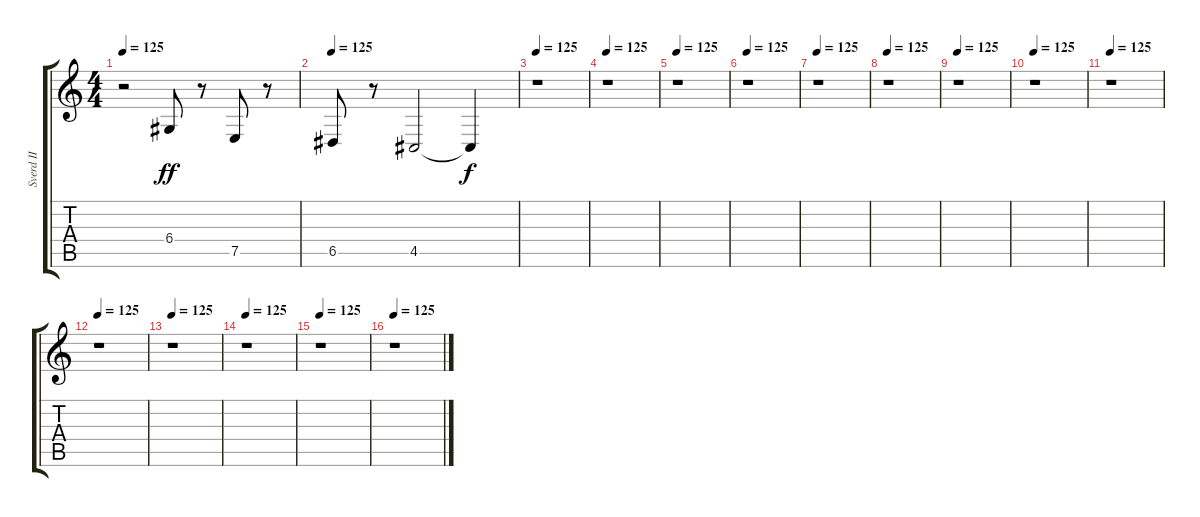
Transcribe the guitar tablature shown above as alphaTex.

\track ("Sverd II" "Sverd II") {instrument stringensemble1}
\staff {score tabs}
\tuning (E4 B3 G3 D3 A2 E2) {hide}
\ts (4 4)
\tempo 125
\clef g2
\ks c
r.2{dy p volume 14 instrument cello} 6.4.8{dy ff} r.8 7.5.8 r.8 |
\tempo 125
6.5.8{volume 14 instrument cello} r.8 4.5.2 4.5{t}.4{dy f} |
\tempo 125
r.1 |
\tempo 125
r.1 |
\tempo 125
r.1 |
\tempo 125
r.1 |
\tempo 125
r.1 |
\tempo 125
r.1 |
\tempo 125
r.1 |
\tempo 125
r.1 |
\tempo 125
r.1 |
\tempo 125
r.1 |
\tempo 125
r.1 |
\tempo 125
r.1 |
\tempo 125
r.1 |
\tempo 125
r.1
